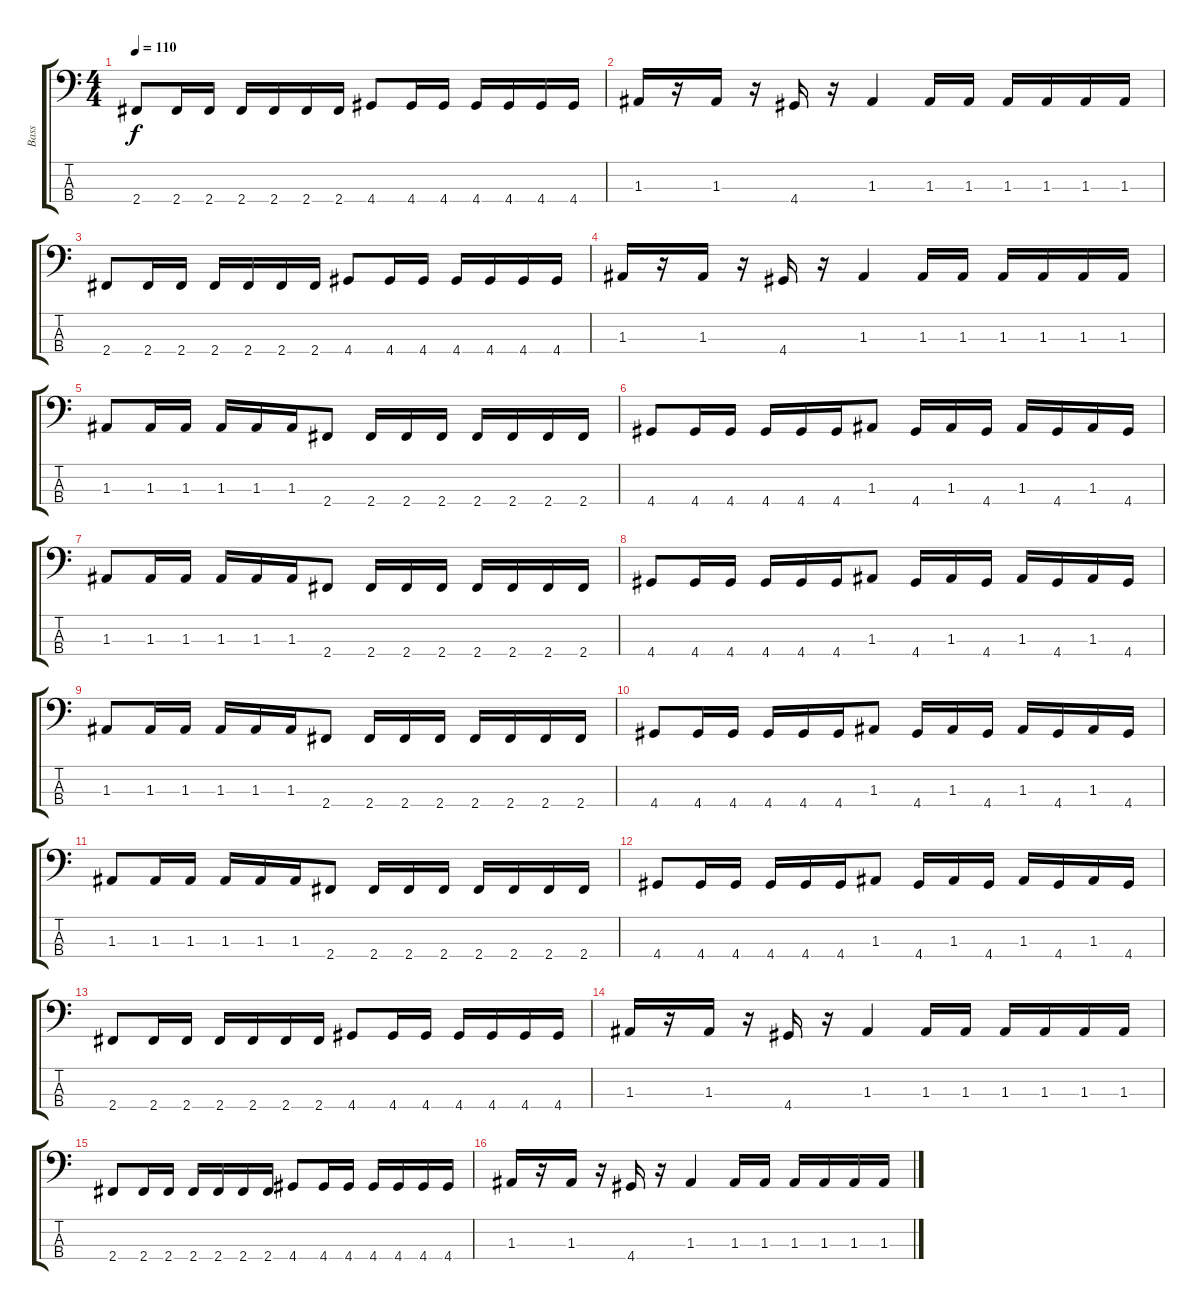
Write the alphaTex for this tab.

\track ("Bass" "Bass") {instrument electricbassfinger}
\staff {score tabs}
\tuning (G2 D2 A1 E1) {hide}
\ts (4 4)
\tempo 110
\clef f4
\ks c
2.4.8{dy f} 2.4.16 2.4.16 2.4.16 2.4.16 2.4.16 2.4.16 4.4.8 4.4.16 4.4.16 4.4.16 4.4.16 4.4.16 4.4.16 |
1.3.16 r.16 1.3.16 r.16 4.4.16 r.16 1.3.4 1.3.16 1.3.16 1.3.16 1.3.16 1.3.16 1.3.16 |
2.4.8 2.4.16 2.4.16 2.4.16 2.4.16 2.4.16 2.4.16 4.4.8 4.4.16 4.4.16 4.4.16 4.4.16 4.4.16 4.4.16 |
1.3.16 r.16 1.3.16 r.16 4.4.16 r.16 1.3.4 1.3.16 1.3.16 1.3.16 1.3.16 1.3.16 1.3.16 |
1.3.8 1.3.16 1.3.16 1.3.16 1.3.16 1.3.16 2.4.8 2.4.16 2.4.16 2.4.16 2.4.16 2.4.16 2.4.16 2.4.16 |
4.4.8 4.4.16 4.4.16 4.4.16 4.4.16 4.4.16 1.3.8 4.4.16 1.3.16 4.4.16 1.3.16 4.4.16 1.3.16 4.4.16 |
1.3.8 1.3.16 1.3.16 1.3.16 1.3.16 1.3.16 2.4.8 2.4.16 2.4.16 2.4.16 2.4.16 2.4.16 2.4.16 2.4.16 |
4.4.8 4.4.16 4.4.16 4.4.16 4.4.16 4.4.16 1.3.8 4.4.16 1.3.16 4.4.16 1.3.16 4.4.16 1.3.16 4.4.16 |
1.3.8 1.3.16 1.3.16 1.3.16 1.3.16 1.3.16 2.4.8 2.4.16 2.4.16 2.4.16 2.4.16 2.4.16 2.4.16 2.4.16 |
4.4.8 4.4.16 4.4.16 4.4.16 4.4.16 4.4.16 1.3.8 4.4.16 1.3.16 4.4.16 1.3.16 4.4.16 1.3.16 4.4.16 |
1.3.8 1.3.16 1.3.16 1.3.16 1.3.16 1.3.16 2.4.8 2.4.16 2.4.16 2.4.16 2.4.16 2.4.16 2.4.16 2.4.16 |
4.4.8 4.4.16 4.4.16 4.4.16 4.4.16 4.4.16 1.3.8 4.4.16 1.3.16 4.4.16 1.3.16 4.4.16 1.3.16 4.4.16 |
2.4.8 2.4.16 2.4.16 2.4.16 2.4.16 2.4.16 2.4.16 4.4.8 4.4.16 4.4.16 4.4.16 4.4.16 4.4.16 4.4.16 |
1.3.16 r.16 1.3.16 r.16 4.4.16 r.16 1.3.4 1.3.16 1.3.16 1.3.16 1.3.16 1.3.16 1.3.16 |
2.4.8 2.4.16 2.4.16 2.4.16 2.4.16 2.4.16 2.4.16 4.4.8 4.4.16 4.4.16 4.4.16 4.4.16 4.4.16 4.4.16 |
1.3.16 r.16 1.3.16 r.16 4.4.16 r.16 1.3.4 1.3.16 1.3.16 1.3.16 1.3.16 1.3.16 1.3.16
